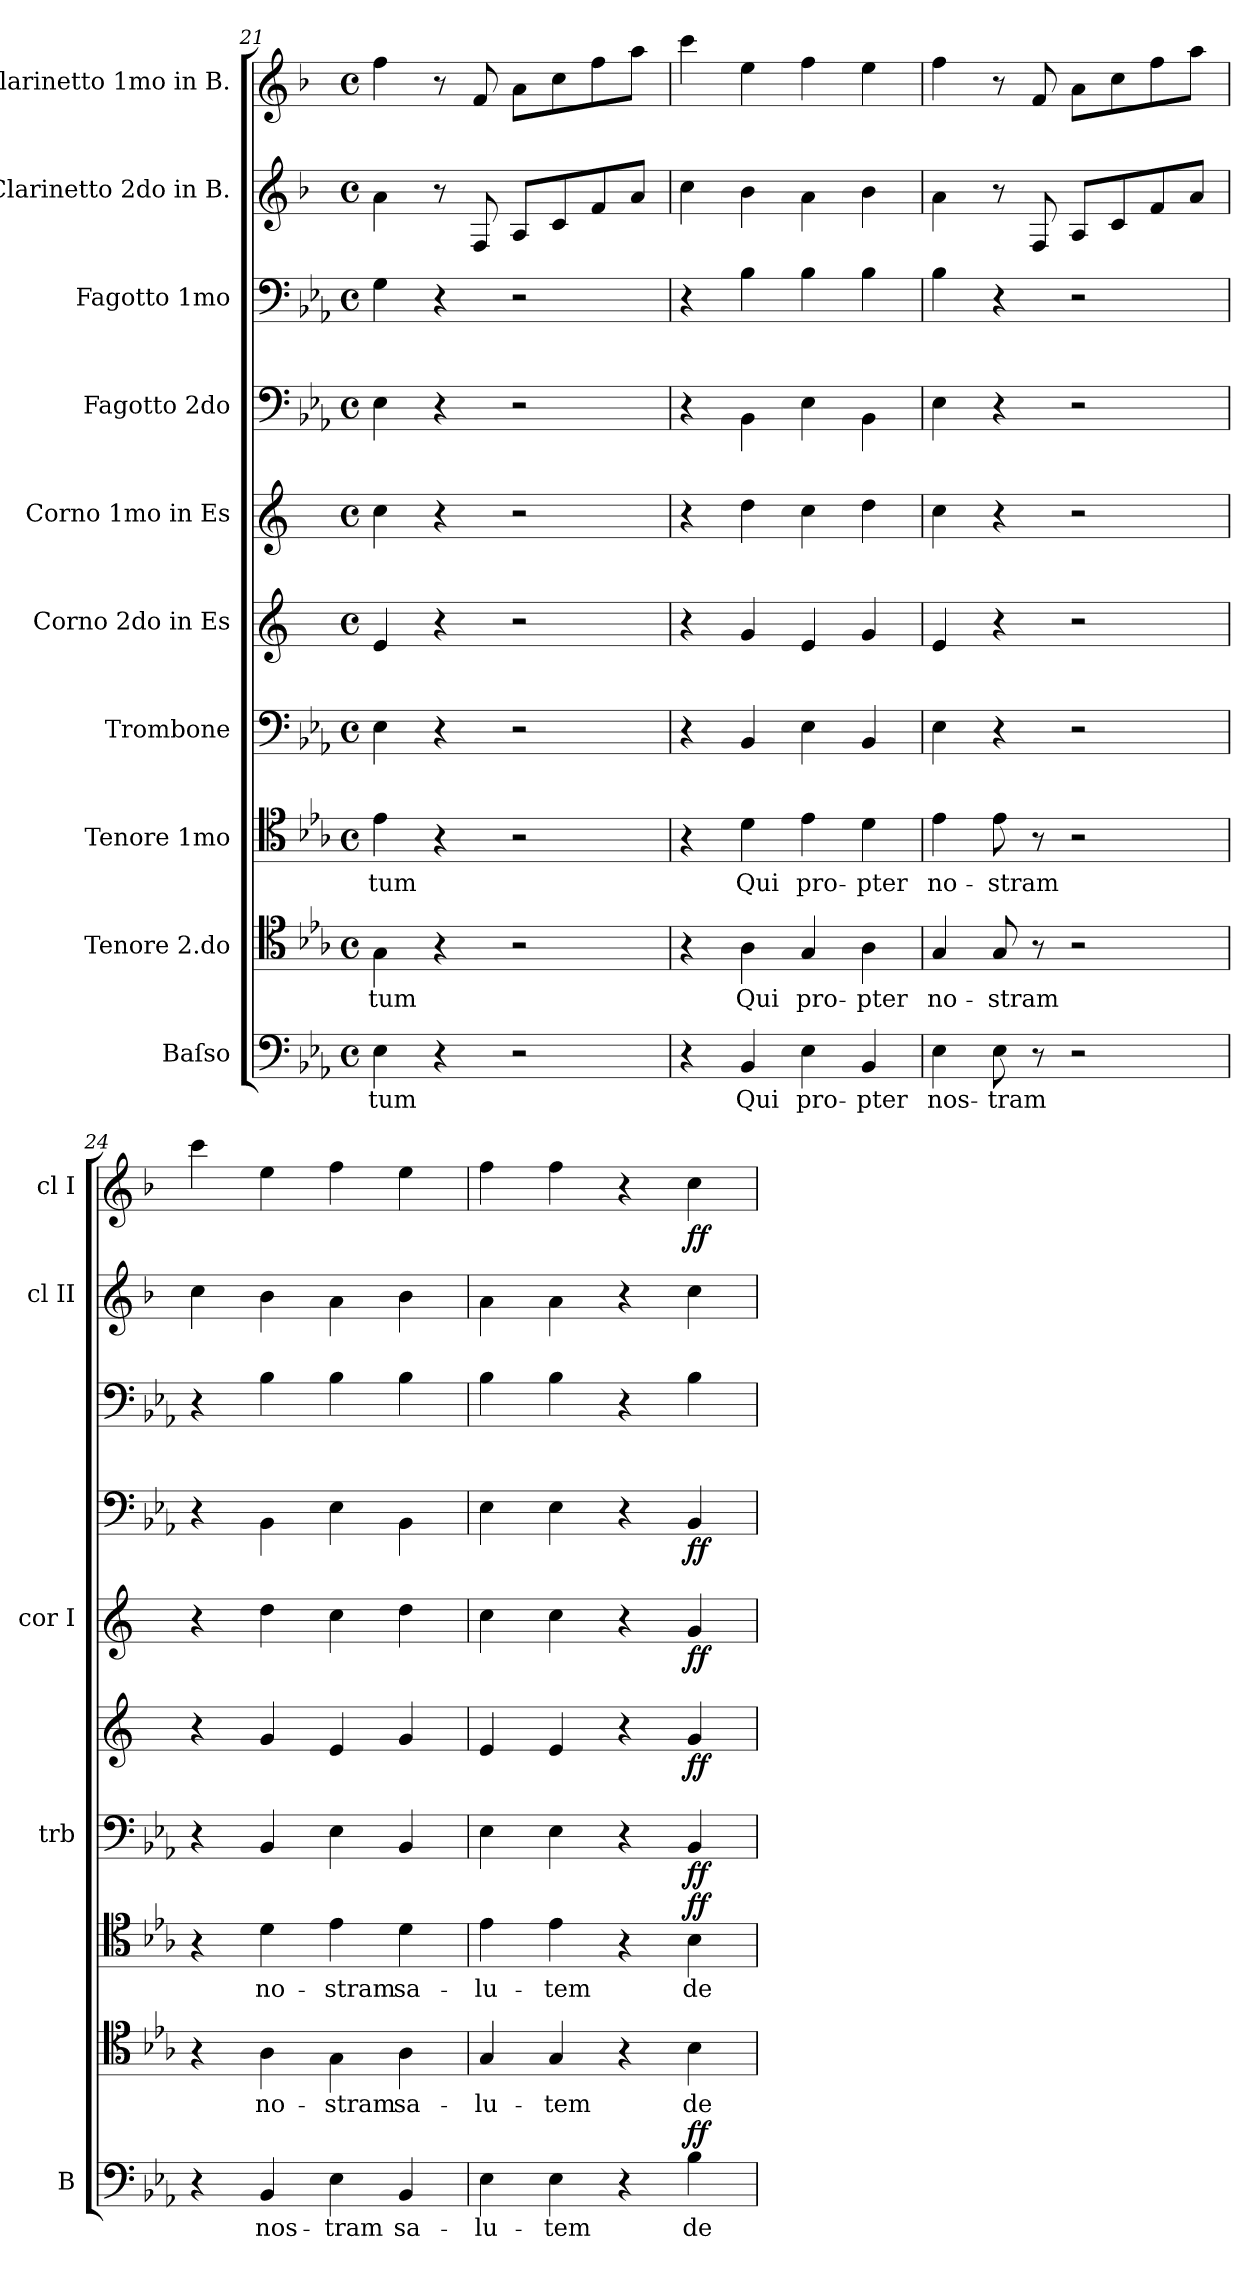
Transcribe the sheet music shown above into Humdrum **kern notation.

**kern	**text	**dynam	**kern	**text	**dynam	**kern	**text	**dynam	**kern	**dynam	**kern	**dynam	**kern	**dynam	**kern	**dynam	**kern	**kern	**kern	**dynam
*part10	*part10	*part10	*part9	*part9	*part9	*part8	*part8	*part8	*part7	*part7	*part6	*part6	*part5	*part5	*part4	*part4	*part3	*part2	*part1	*part1
*staff10	*staff10	*staff10	*staff9	*staff9	*staff9	*staff8	*staff8	*staff8	*staff7	*staff7	*staff6	*staff6	*staff5	*staff5	*staff4	*staff4	*staff3	*staff2	*staff1	*staff1
*I"Baſso	*	*	*I"Tenore 2.do	*	*	*I"Tenore 1mo	*	*	*I"Trombone	*	*I"Corno 2do in Es	*	*I"Corno 1mo in Es	*	*I"Fagotto 2do	*	*I"Fagotto 1mo	*I"Clarinetto 2do in B.	*I"Clarinetto 1mo in B.	*
*I'B	*	*	*	*	*	*	*	*	*I'trb	*	*	*	*I'cor I	*	*	*	*	*I'cl II	*I'cl I	*
*clefF4	*	*	*clefC4	*	*	*clefC4	*	*	*clefF4	*	*clefG2	*	*clefG2	*	*clefF4	*	*clefF4	*clefG2	*clefG2	*
*	*	*	*	*	*	*	*	*	*	*	*ITrd5c9	*	*ITrd5c9	*	*	*	*	*ITrd1c2	*ITrd1c2	*
*k[b-e-a-]	*	*	*k[b-e-a-]	*	*	*k[b-e-a-]	*	*	*k[b-e-a-]	*	*k[b-e-a-]	*	*k[b-e-a-]	*	*k[b-e-a-]	*	*k[b-e-a-]	*k[b-e-a-]	*k[b-e-a-]	*
*M4/4	*	*	*M4/4	*	*	*M4/4	*	*	*M4/4	*	*M4/4	*	*M4/4	*	*M4/4	*	*M4/4	*M4/4	*M4/4	*
*met(c)	*	*	*met(c)	*	*	*met(c)	*	*	*met(c)	*	*met(c)	*	*met(c)	*	*met(c)	*	*met(c)	*met(c)	*met(c)	*
=21	=21	=21	=21	=21	=21	=21	=21	=21	=21	=21	=21	=21	=21	=21	=21	=21	=21	=21	=21	=21
4E-\	-tum	.	4G\	-tum	.	4e-\	-tum	.	4E-\	.	4G/	.	4e-\	.	4E-\	.	4G\	4g\	4ee-\	.
4r	.	.	4r	.	.	4r	.	.	4r	.	4r	.	4r	.	4r	.	4r	8r	8r	.
.	.	.	.	.	.	.	.	.	.	.	.	.	.	.	.	.	.	8E-/	8e-/	.
2r	.	.	2r	.	.	2r	.	.	2r	.	2r	.	2r	.	2r	.	2r	8G/L	8g\L	.
.	.	.	.	.	.	.	.	.	.	.	.	.	.	.	.	.	.	8B-/	8b-\	.
.	.	.	.	.	.	.	.	.	.	.	.	.	.	.	.	.	.	8e-/	8ee-\	.
.	.	.	.	.	.	.	.	.	.	.	.	.	.	.	.	.	.	8g/J	8gg\J	.
=22	=22	=22	=22	=22	=22	=22	=22	=22	=22	=22	=22	=22	=22	=22	=22	=22	=22	=22	=22	=22
4r	.	.	4r	.	.	4r	.	.	4r	.	4r	.	4r	.	4r	.	4r	4b-\	4bb-\	.
4BB-/	Qui	.	4A-\	Qui	.	4d\	Qui	.	4BB-/	.	4B-/	.	4f\	.	4BB-\	.	4B-\	4a-\	4dd\	.
4E-\	pro-	.	4G/	pro-	.	4e-\	pro-	.	4E-\	.	4G/	.	4e-\	.	4E-\	.	4B-\	4g\	4ee-\	.
4BB-/	-pter	.	4A-\	-pter	.	4d\	-pter	.	4BB-/	.	4B-/	.	4f\	.	4BB-\	.	4B-\	4a-\	4dd\	.
=23	=23	=23	=23	=23	=23	=23	=23	=23	=23	=23	=23	=23	=23	=23	=23	=23	=23	=23	=23	=23
4E-\	nos-	.	4G/	no-	.	4e-\	no-	.	4E-\	.	4G/	.	4e-\	.	4E-\	.	4B-\	4g\	4ee-\	.
8E-\	-tram	.	8G/	-stram	.	8e-\	-stram	.	4r	.	4r	.	4r	.	4r	.	4r	8r	8r	.
8r	.	.	8r	.	.	8r	.	.	.	.	.	.	.	.	.	.	.	8E-/	8e-/	.
2r	.	.	2r	.	.	2r	.	.	2r	.	2r	.	2r	.	2r	.	2r	8G/L	8g\L	.
.	.	.	.	.	.	.	.	.	.	.	.	.	.	.	.	.	.	8B-/	8b-\	.
.	.	.	.	.	.	.	.	.	.	.	.	.	.	.	.	.	.	8e-/	8ee-\	.
.	.	.	.	.	.	.	.	.	.	.	.	.	.	.	.	.	.	8g/J	8gg\J	.
=24	=24	=24	=24	=24	=24	=24	=24	=24	=24	=24	=24	=24	=24	=24	=24	=24	=24	=24	=24	=24
4r	.	.	4r	.	.	4r	.	.	4r	.	4r	.	4r	.	4r	.	4r	4b-\	4bb-\	.
4BB-/	nos-	.	4A-\	no-	.	4d\	no-	.	4BB-/	.	4B-/	.	4f\	.	4BB-\	.	4B-\	4a-\	4dd\	.
4E-\	-tram	.	4G\	-stram	.	4e-\	-stram	.	4E-\	.	4G/	.	4e-\	.	4E-\	.	4B-\	4g\	4ee-\	.
4BB-/	sa-	.	4A-\	sa-	.	4d\	sa-	.	4BB-/	.	4B-/	.	4f\	.	4BB-\	.	4B-\	4a-\	4dd\	.
=25	=25	=25	=25	=25	=25	=25	=25	=25	=25	=25	=25	=25	=25	=25	=25	=25	=25	=25	=25	=25
4E-\	-lu-	.	4G/	-lu-	.	4e-\	-lu-	.	4E-\	.	4G/	.	4e-\	.	4E-\	.	4B-\	4g\	4ee-\	.
4E-\	-tem	.	4G/	-tem	.	4e-\	-tem	.	4E-\	.	4G/	.	4e-\	.	4E-\	.	4B-\	4g\	4ee-\	.
4r	.	.	4r	.	.	4r	.	.	4r	.	4r	.	4r	.	4r	.	4r	4r	4r	.
!	!	!LO:DY:b	!	!	!LO:DY:a	!	!	!LO:DY:b	!	!LO:DY:b	!	!LO:DY:b	!	!LO:DY:b	!	!LO:DY:b	!	!	!	!LO:DY:b
4B-\	de-	ff	4B-\	de-	fo.	4B-\	de-	ff	4BB-/	ff	4B-/	ff	4B-/	ff	4BB-/	ff	4B-\	4b-\	4b-\	ff
=	=	=	=	=	=	=	=	=	=	=	=	=	=	=	=	=	=	=	=	=
*-	*-	*-	*-	*-	*-	*-	*-	*-	*-	*-	*-	*-	*-	*-	*-	*-	*-	*-	*-	*-
